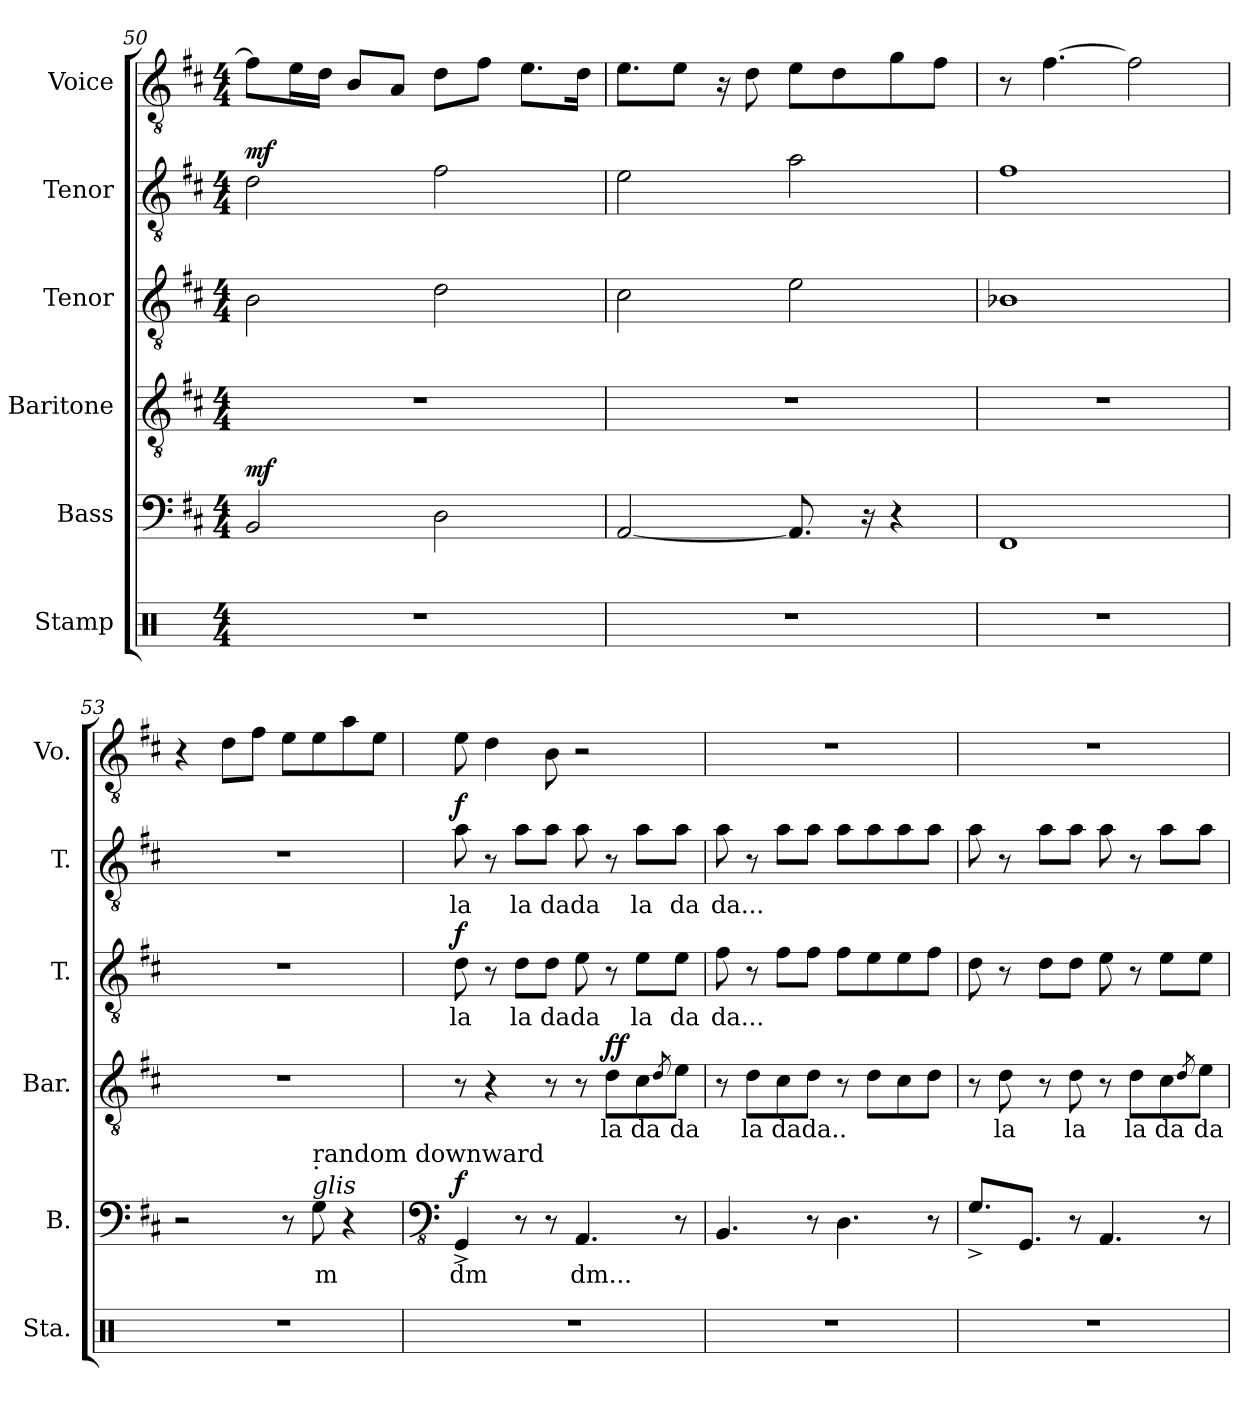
**kern	**kern	**text	**dynam	**kern	**text	**dynam	**kern	**text	**dynam	**kern	**text	**dynam	**kern
*part6	*part5	*part5	*part5	*part4	*part4	*part4	*part3	*part3	*part3	*part2	*part2	*part2	*part1
*staff6	*staff5	*staff5	*staff5	*staff4	*staff4	*staff4	*staff3	*staff3	*staff3	*staff2	*staff2	*staff2	*staff1
*I"Stamp	*I"Bass	*	*	*I"Baritone	*	*	*I"Tenor	*	*	*I"Tenor	*	*	*I"Voice
*I'Sta.	*I'B.	*	*	*I'Bar.	*	*	*I'T.	*	*	*I'T.	*	*	*I'Vo.
*clefX	*clefF4	*	*	*clefGv2	*	*	*clefGv2	*	*	*clefGv2	*	*	*clefGv2
*	*	*	*	*	*	*	*	*	*	*	*	*	*ITrd-7c-12
*k[]	*k[f#c#]	*	*	*k[f#c#]	*	*	*k[f#c#]	*	*	*k[f#c#]	*	*	*k[f#c#]
*M4/4	*M4/4	*	*	*M4/4	*	*	*M4/4	*	*	*M4/4	*	*	*M4/4
=50	=50	=50	=50	=50	=50	=50	=50	=50	=50	=50	=50	=50	=50
!	!	!	!LO:DY:b	!	!	!	!	!	!	!	!	!LO:DY:b	!
1r	2BB/	.	mf	1r	.	.	2B\	.	.	2d\	.	mf	8ff#\L]
.	.	.	.	.	.	.	.	.	.	.	.	.	16ee\L
.	.	.	.	.	.	.	.	.	.	.	.	.	16dd\JJ
.	.	.	.	.	.	.	.	.	.	.	.	.	8b/L
.	.	.	.	.	.	.	.	.	.	.	.	.	8a/J
.	2D\	.	.	.	.	.	2d\	.	.	2f#\	.	.	8dd\L
.	.	.	.	.	.	.	.	.	.	.	.	.	8ff#\J
.	.	.	.	.	.	.	.	.	.	.	.	.	8.ee\L
.	.	.	.	.	.	.	.	.	.	.	.	.	16dd\Jk
!!LO:PB:g=z
=51	=51	=51	=51	=51	=51	=51	=51	=51	=51	=51	=51	=51	=51
1r	[2AA/	.	.	1r	.	.	2c#\	.	.	2e\	.	.	8.ee\L
.	.	.	.	.	.	.	.	.	.	.	.	.	8ee\J
.	.	.	.	.	.	.	.	.	.	.	.	.	16r
.	.	.	.	.	.	.	.	.	.	.	.	.	8dd\
.	8.AA/]	.	.	.	.	.	2e\	.	.	2a\	.	.	8ee\L
.	.	.	.	.	.	.	.	.	.	.	.	.	8dd\
.	16r	.	.	.	.	.	.	.	.	.	.	.	.
.	4r	.	.	.	.	.	.	.	.	.	.	.	8gg\
.	.	.	.	.	.	.	.	.	.	.	.	.	8ff#\J
=52	=52	=52	=52	=52	=52	=52	=52	=52	=52	=52	=52	=52	=52
1r	1FF#	.	.	1r	.	.	1B-X	.	.	1f#	.	.	8r
.	.	.	.	.	.	.	.	.	.	.	.	.	[4.ff#\
.	.	.	.	.	.	.	.	.	.	.	.	.	2ff#\]
=53	=53	=53	=53	=53	=53	=53	=53	=53	=53	=53	=53	=53	=53
1r	2r	.	.	1r	.	.	1r	.	.	1r	.	.	4r
.	.	.	.	.	.	.	.	.	.	.	.	.	8dd\L
.	.	.	.	.	.	.	.	.	.	.	.	.	8ff#\J
.	8r	.	.	.	.	.	.	.	.	.	.	.	8ee\L
!	!LO:TX:a:t=random downward	!	!	!	!	!	!	!	!	!	!	!	!
!	!LO:TX:a:i:t=glis	!	!	!	!	!	!	!	!	!	!	!	!
!	!LO:TX:a:t=.	!	!	!	!	!	!	!	!	!	!	!	!
!	!	!LO:LY:b	!	!	!	!	!	!	!	!	!	!	!
.	8G\	m	.	.	.	.	.	.	.	.	.	.	8ee\
.	4r	.	.	.	.	.	.	.	.	.	.	.	8aa\
.	.	.	.	.	.	.	.	.	.	.	.	.	8ee\J
=54	=54	=54	=54	=54	=54	=54	=54	=54	=54	=54	=54	=54	=54
*	*clefFv4	*	*	*	*	*	*	*	*	*	*	*	*
!	!	!LO:LY:b	!LO:DY:b	!	!	!	!	!LO:LY:b	!LO:DY:b	!	!LO:LY:b	!LO:DY:b	!
1r	4GGG^/	dm	f	8r	.	.	8d\	la	f	8a\	la	f	8ee\
.	.	.	.	4r	.	.	8r	.	.	8r	.	.	4dd\
!	!	!	!	!	!	!	!	!LO:LY:b	!	!	!LO:LY:b	!	!
.	8r	.	.	.	.	.	8d\L	la	.	8a\L	la	.	.
!	!	!	!	!	!	!	!	!LO:LY:b	!	!	!LO:LY:b	!	!
.	8r	.	.	8r	.	.	8d\J	da	.	8a\J	da	.	8b\
!	!	!LO:LY:b	!	!	!	!	!	!LO:LY:b	!	!	!LO:LY:b	!	!
.	4.AAA/	dm...	.	8r	.	.	8e\	da	.	8a\	da	.	2r
!	!	!	!	!	!LO:LY:b	!LO:DY:a	!	!	!	!	!	!	!
.	.	.	.	8d\L	la	ff	8r	.	.	8r	.	.	.
!	!	!	!	!	!LO:LY:b	!	!	!LO:LY:b	!	!	!LO:LY:b	!	!
.	.	.	.	8c#\	da	.	8e\L	la	.	8a\L	la	.	.
.	.	.	.	8qd/	.	.	.	.	.	.	.	.	.
!	!	!	!	!	!LO:LY:b	!	!	!LO:LY:b	!	!	!LO:LY:b	!	!
.	8r	.	.	8e\J	da	.	8e\J	da	.	8a\J	da	.	.
=55	=55	=55	=55	=55	=55	=55	=55	=55	=55	=55	=55	=55	=55
!	!	!	!	!	!	!	!	!LO:LY:b	!	!	!LO:LY:b	!	!
1r	4.BBB/	.	.	8r	.	.	8f#\	da...	.	8a\	da...	.	1r
!	!	!	!	!	!LO:LY:b	!	!	!	!	!	!	!	!
.	.	.	.	8d\L	la	.	8r	.	.	8r	.	.	.
!	!	!	!	!	!LO:LY:b	!	!	!	!	!	!	!	!
.	.	.	.	8c#\	da	.	8f#\L	.	.	8a\L	.	.	.
!	!	!	!	!	!LO:LY:b	!	!	!	!	!	!	!	!
.	8r	.	.	8d\J	da..	.	8f#\J	.	.	8a\J	.	.	.
.	4.DD\	.	.	8r	.	.	8f#\L	.	.	8a\L	.	.	.
.	.	.	.	8d\L	.	.	8e\	.	.	8a\	.	.	.
.	.	.	.	8c#\	.	.	8e\	.	.	8a\	.	.	.
.	8r	.	.	8d\J	.	.	8f#\J	.	.	8a\J	.	.	.
!!LO:PB:g=z
=56	=56	=56	=56	=56	=56	=56	=56	=56	=56	=56	=56	=56	=56
1r	8.GG^/L	.	.	8r	.	.	8d\	.	.	8a\	.	.	1r
!	!	!	!	!	!LO:LY:b	!	!	!	!	!	!	!	!
.	.	.	.	8d\	la	.	8r	.	.	8r	.	.	.
.	8.GGG/J	.	.	.	.	.	.	.	.	.	.	.	.
.	.	.	.	8r	.	.	8d\L	.	.	8a\L	.	.	.
!	!	!	!	!	!LO:LY:b	!	!	!	!	!	!	!	!
.	8r	.	.	8d\	la	.	8d\J	.	.	8a\J	.	.	.
.	4.AAA/	.	.	8r	.	.	8e\	.	.	8a\	.	.	.
!	!	!	!	!	!LO:LY:b	!	!	!	!	!	!	!	!
.	.	.	.	8d\L	la	.	8r	.	.	8r	.	.	.
!	!	!	!	!	!LO:LY:b	!	!	!	!	!	!	!	!
.	.	.	.	8c#\	da	.	8e\L	.	.	8a\L	.	.	.
.	.	.	.	8qd/	.	.	.	.	.	.	.	.	.
!	!	!	!	!	!LO:LY:b	!	!	!	!	!	!	!	!
.	8r	.	.	8e\J	da	.	8e\J	.	.	8a\J	.	.	.
=	=	=	=	=	=	=	=	=	=	=	=	=	=
*-	*-	*-	*-	*-	*-	*-	*-	*-	*-	*-	*-	*-	*-
